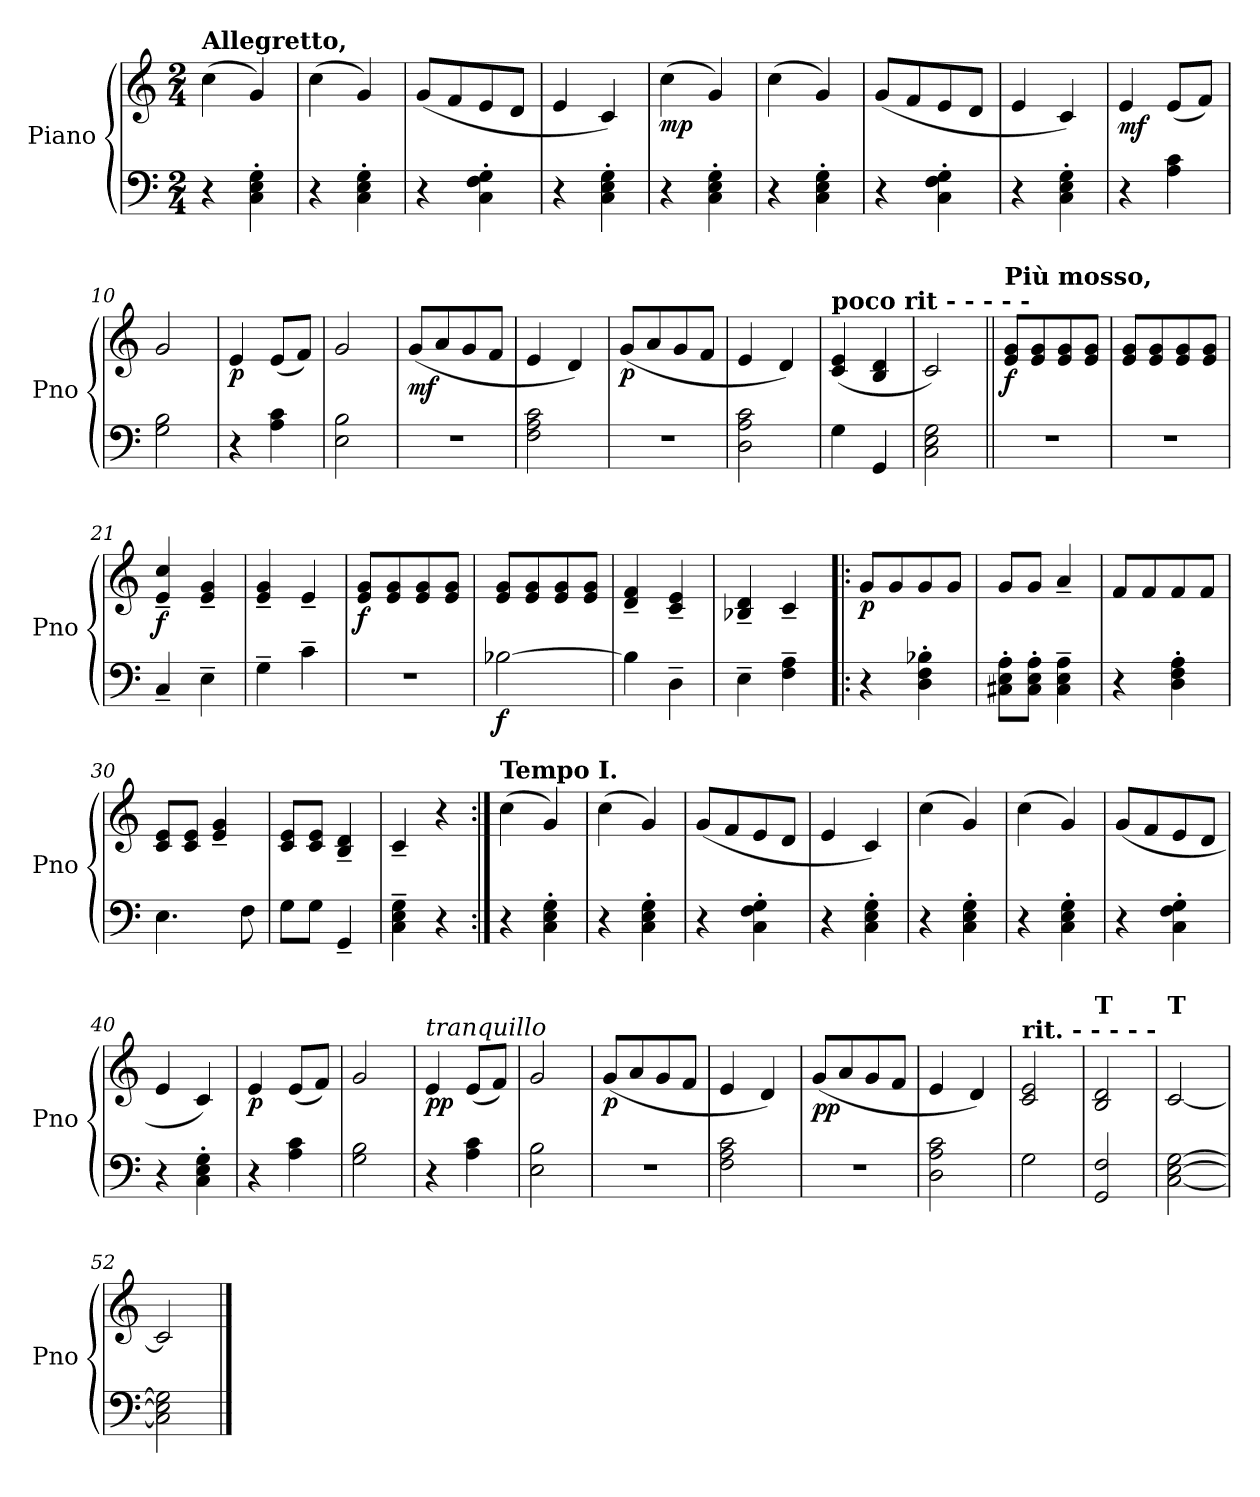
**kern	**kern	**dynam
*part1	*part1	*part1
*staff2	*staff1	*staff1/2
*I"Piano	*	*
*I'Pno	*	*
*clefF4	*clefG2	*
*k[]	*k[]	*
*M2/4	*M2/4	*
*MM106	*MM106	*
=1	=1	=1
!	!LO:TX:a:B:t=Allegretto,	!
!	!	!LO:DY:b
4r	(>4cc\	other-dynamics
4C\' 4E\' 4G\'	4g/)	.
=2	=2	=2
4r	(>4cc\	.
4C\' 4E\' 4G\'	4g/)	.
=3	=3	=3
4r	(<8g/L	.
.	8f/	.
4C\' 4F\' 4G\'	8e/	.
.	8d/J	.
=4	=4	=4
4r	4e/	.
4C\' 4E\' 4G\'	4c/)	.
=5	=5	=5
!	!	!LO:DY:b
4r	(>4cc\	mp
4C\' 4E\' 4G\'	4g/)	.
=6	=6	=6
4r	(>4cc\	.
4C\' 4E\' 4G\'	4g/)	.
=7	=7	=7
4r	(<8g/L	.
.	8f/	.
4C\' 4F\' 4G\'	8e/	.
.	8d/J	.
=8	=8	=8
4r	4e/	.
4C\' 4E\' 4G\'	4c/)	.
=9	=9	=9
!	!	!LO:DY:b
4r	4e/	mf
4A\ 4c\	(<8e/L	.
.	8f/J)	.
=10	=10	=10
2G\ 2B\	2g/	.
!!LO:LB:g=z
=11	=11	=11
!	!	!LO:DY:b
4r	4e/	p
4A\ 4c\	(<8e/L	.
.	8f/J)	.
=12	=12	=12
2E\ 2B\	2g/	.
=13	=13	=13
!	!	!LO:DY:b
2r	(<8g/L	mf
.	8a/	.
.	8g/	.
.	8f/J	.
=14	=14	=14
2F\ 2A\ 2c\	4e/	.
.	4d/)	.
=15	=15	=15
!	!	!LO:DY:b
2r	(>8g/L	p
.	8a/	.
.	8g/	.
.	8f/J	.
=16	=16	=16
2D\ 2A\ 2c\	4e/	.
.	4d/)	.
=17	=17	=17
!	!LO:TX:a:B:t=poco rit  -  -  -  -  -	!
4G\	(<4c/ 4e/	.
4GG/	4B/ 4d/	.
=18	=18	=18
2C\ 2E\ 2G\	2c/)	.
=19||	=19||	=19||
*	*MM130	*
!	!LO:TX:a:B:t=Più mosso,	!
!	!	!LO:DY:b
2r	8e/ 8g/L	f
.	8e/ 8g/	.
.	8e/ 8g/	.
.	8e/ 8g/J	.
=20	=20	=20
2r	8e/ 8g/L	.
.	8e/ 8g/	.
.	8e/ 8g/	.
.	8e/ 8g/J	.
=21	=21	=21
!	!	!LO:DY:b
4C~/	4e/~ 4cc/~	f
4E~\	4e/~ 4g/~	.
!!LO:LB:g=z
=22	=22	=22
4G~\	4e/~ 4g/~	.
4c~\	4e~/	.
=23	=23	=23
!	!	!LO:DY:b
2r	8e/ 8g/L	f
.	8e/ 8g/	.
.	8e/ 8g/	.
.	8e/ 8g/J	.
=24	=24	=24
!	!	!LO:DY:b=2
[2B-X\	8e/ 8g/L	f
.	8e/ 8g/	.
.	8e/ 8g/	.
.	8e/ 8g/J	.
=25	=25	=25
4B-\]	4d/~ 4f/~	.
4D~\	4c/~ 4e/~	.
=26	=26	=26
4E~\	4B-X/~ 4d/~	.
4F\~ 4A\~	4c~/	.
=27!|:	=27!|:	=27!|:
!	!	!LO:DY:b
4r	8g/L	p
.	8g/	.
4D\' 4F\' 4B-X\'	8g/	.
.	8g/J	.
=28	=28	=28
8C#X\' 8E\' 8A\'L	8g/L	.
8C#\' 8E\' 8A\'J	8g/J	.
4C#\~ 4E\~ 4A\~	4a~/	.
=29	=29	=29
4r	8f/L	.
.	8f/	.
4D\' 4F\' 4A\'	8f/	.
.	8f/J	.
=30	=30	=30
4.E\	8c/ 8e/L	.
.	8c/ 8e/J	.
.	4e/~ 4g/~	.
8F\	.	.
!!LO:LB:g=z
=31	=31	=31
8G\L	8c/ 8e/L	.
8G\J	8c/ 8e/J	.
4GG~/	4B/~ 4d/~	.
=32	=32	=32
4C\~ 4E\~ 4G\~	4c~/	.
4r	4r	.
=33:|!	=33:|!	=33:|!
!	!LO:TX:a:B:t=Tempo I.	!
4r	(>4cc\	.
!	!	!LO:DY:b
4C\' 4E\' 4G\'	4g/)	other-dynamics
=34	=34	=34
4r	(>4cc\	.
4C\' 4E\' 4G\'	4g/)	.
=35	=35	=35
4r	(<8g/L	.
.	8f/	.
4C\' 4F\' 4G\'	8e/	.
.	8d/J	.
=36	=36	=36
4r	4e/	.
4C\' 4E\' 4G\'	4c/)	.
=37	=37	=37
4r	(>4cc\	.
4C\' 4E\' 4G\'	4g/)	.
=38	=38	=38
4r	(>4cc\	.
4C\' 4E\' 4G\'	4g/)	.
=39	=39	=39
4r	(<8g/L	.
.	8f/	.
4C\' 4F\' 4G\'	8e/	.
.	8d/J	.
=40	=40	=40
4r	4e/	.
4C\' 4E\' 4G\'	4c/)	.
!!LO:LB:g=z
=41	=41	=41
!	!	!LO:DY:b
4r	4e/	p
4A\ 4c\	(<8e/L	.
.	8f/J)	.
=42	=42	=42
2G\ 2B\	2g/	.
=43	=43	=43
!	!LO:TX:a:i:t=tranquillo	!
!	!	!LO:DY:b
4r	4e/	pp
4A\ 4c\	(<8e/L	.
.	8f/J)	.
=44	=44	=44
2E\ 2B\	2g/	.
=45	=45	=45
!	!	!LO:DY:b
2r	(<8g/L	p
.	8a/	.
.	8g/	.
.	8f/J	.
=46	=46	=46
2F\ 2A\ 2c\	4e/	.
.	4d/)	.
=47	=47	=47
!	!	!LO:DY:b
2r	(<8g/L	pp
.	8a/	.
.	8g/	.
.	8f/J	.
=48	=48	=48
2D\ 2A\ 2c\	4e/	.
.	4d/)	.
=49	=49	=49
!	!LO:TX:a:B:t=rit.       -            -          -       -       -	!
2G\	2c/ 2e/	.
=50	=50	=50
!	!LO:TX:a:B:t=T	!
2GG/ 2F/	2B/ 2d/	.
=51	=51	=51
!	!LO:TX:a:B:t=T	!
[2C\ [2E\ [2G\	[2c/	.
=52	=52	=52
2C\] 2E\] 2G\]	2c/]	.
==	==	==
*-	*-	*-
